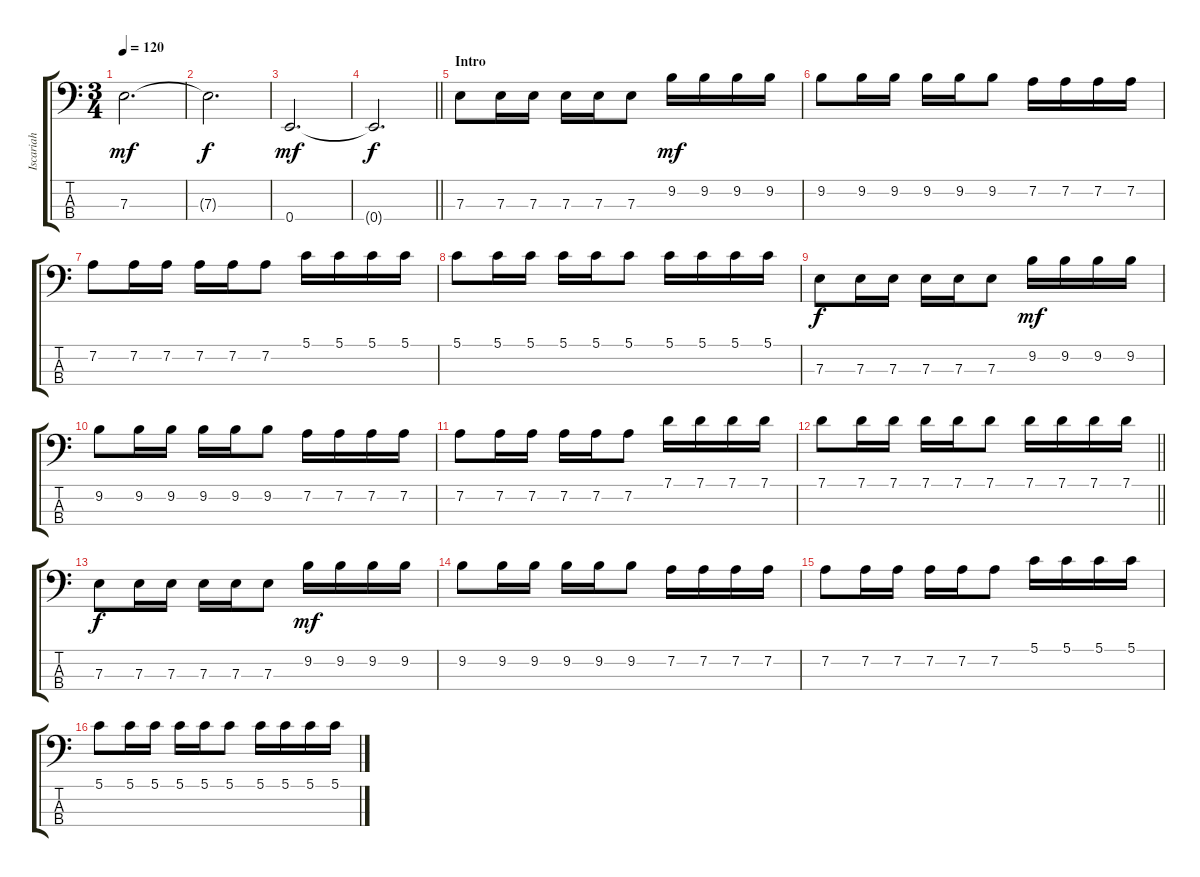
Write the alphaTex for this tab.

\track ("Iscariah" "Iscariah") {instrument electricbasspick}
\staff {score tabs}
\tuning (G2 D2 A1 E1) {hide}
\ts (3 4)
\tempo 120
\clef f4
\ks c
7.3.2{d dy mf} |
7.3{t}.2{d dy f} |
0.4.2{d dy mf} |
\barLineRight lightlight
0.4{t}.2{d dy f} |
\section ("" "Intro")
7.3.8 7.3.16 7.3.16 7.3.16 7.3.16 7.3.8 9.2.16{dy mf} 9.2.16 9.2.16 9.2.16 |
9.2.8 9.2.16 9.2.16 9.2.16 9.2.16 9.2.8 7.2.16 7.2.16 7.2.16 7.2.16 |
7.2.8 7.2.16 7.2.16 7.2.16 7.2.16 7.2.8 5.1.16 5.1.16 5.1.16 5.1.16 |
5.1.8 5.1.16 5.1.16 5.1.16 5.1.16 5.1.8 5.1.16 5.1.16 5.1.16 5.1.16 |
7.3.8{dy f} 7.3.16 7.3.16 7.3.16 7.3.16 7.3.8 9.2.16{dy mf} 9.2.16 9.2.16 9.2.16 |
9.2.8 9.2.16 9.2.16 9.2.16 9.2.16 9.2.8 7.2.16 7.2.16 7.2.16 7.2.16 |
7.2.8 7.2.16 7.2.16 7.2.16 7.2.16 7.2.8 7.1.16 7.1.16 7.1.16 7.1.16 |
\barLineRight lightlight
7.1.8 7.1.16 7.1.16 7.1.16 7.1.16 7.1.8 7.1.16 7.1.16 7.1.16 7.1.16 |
7.3.8{dy f} 7.3.16 7.3.16 7.3.16 7.3.16 7.3.8 9.2.16{dy mf} 9.2.16 9.2.16 9.2.16 |
9.2.8 9.2.16 9.2.16 9.2.16 9.2.16 9.2.8 7.2.16 7.2.16 7.2.16 7.2.16 |
7.2.8 7.2.16 7.2.16 7.2.16 7.2.16 7.2.8 5.1.16 5.1.16 5.1.16 5.1.16 |
5.1.8 5.1.16 5.1.16 5.1.16 5.1.16 5.1.8 5.1.16 5.1.16 5.1.16 5.1.16
